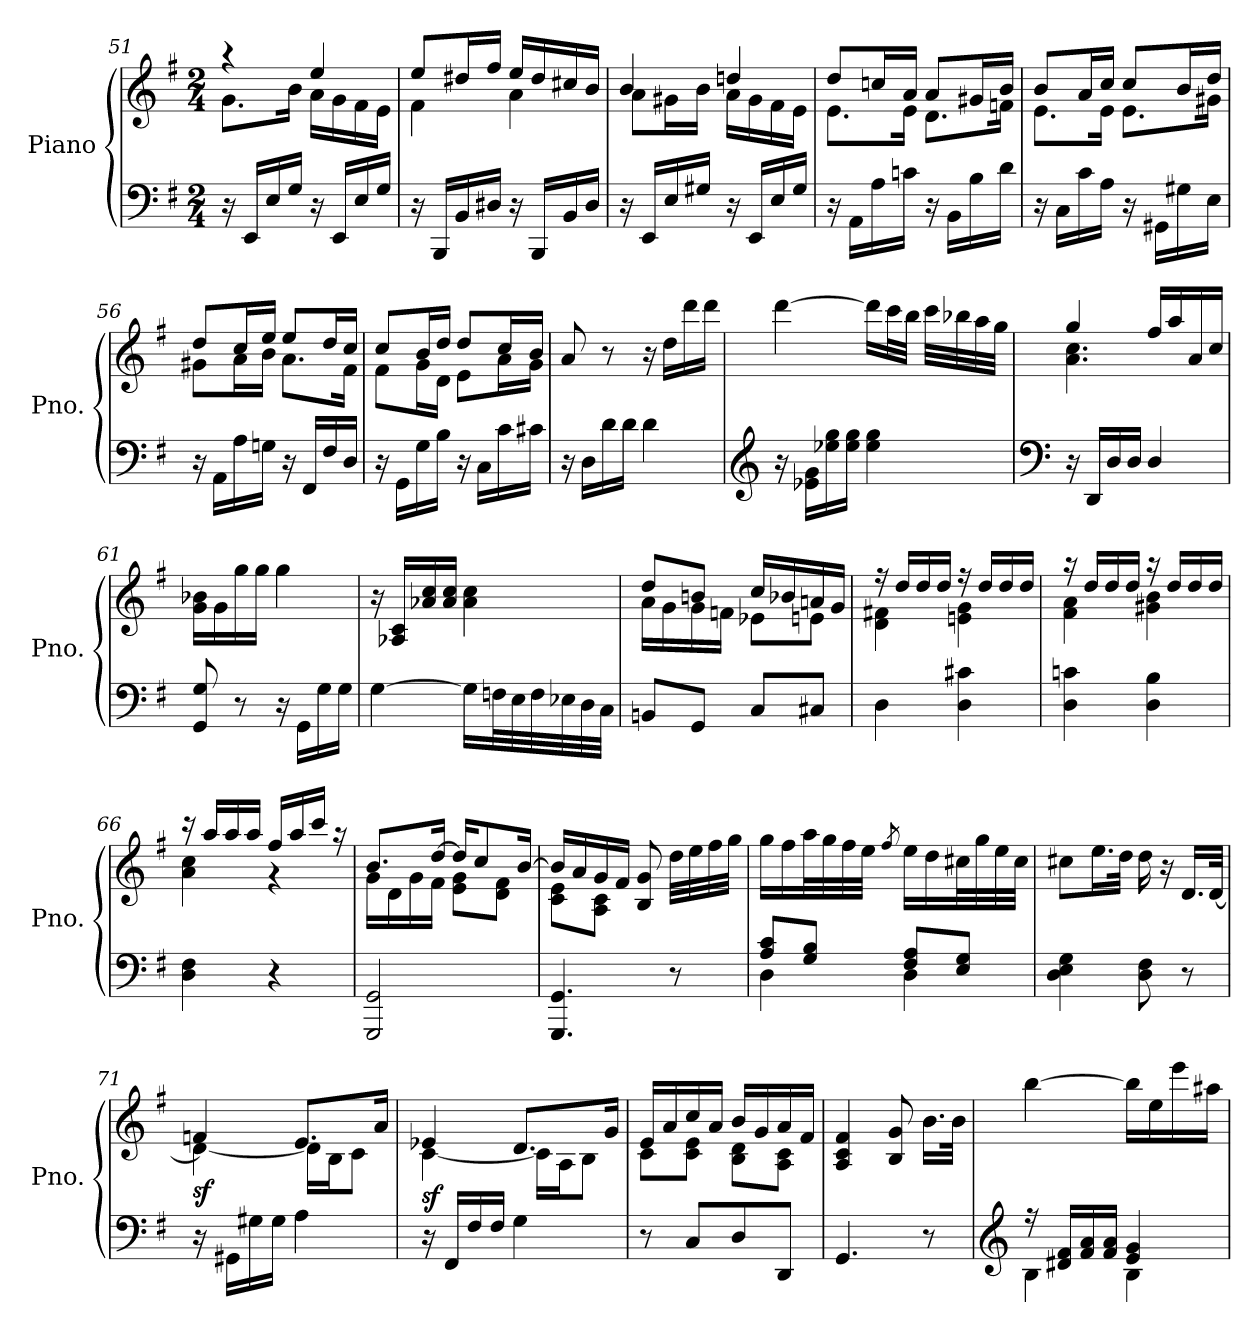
**kern	**kern	**dynam
*part1	*part1	*part1
*staff2	*staff1	*staff1/2
*I"Piano	*	*
*I'Pno.	*	*
*clefF4	*clefG2	*
*k[f#]	*k[f#]	*
*G:	*G:	*
*M2/4	*M2/4	*
=51	=51	=51
*	*^	*
16r	4r	8.g\L	.
16EE/LL	.	.	.
16E/	.	.	.
16G/JJ	.	16b\Jk	.
16r	4ee/	16a\LL	.
16EE/LL	.	16g\	.
16E/	.	16f#\	.
16G/JJ	.	16e\JJ	.
=52	=52	=52	=52
16r	8ee/L	4f#\	.
16BBB/LL	.	.	.
16BB/	16dd#X/L	.	.
16D#X/JJ	16ff#/JJ	.	.
16r	16ee/LL	4a\	.
16BBB/LL	16dd#/	.	.
16BB/	16cc#X/	.	.
16D#/JJ	16b/JJ	.	.
!!LO:PB:g=z	!!
=53	=53	=53	=53
16r	4b/	8a\L	.
16EE/LL	.	.	.
16E/	.	16g#X\L	.
16G#X/JJ	.	16b\JJ	.
16r	4ddn/	16a\LL	.
16EE/LL	.	16g#\	.
16E/	.	16f#\	.
16G#/JJ	.	16e\JJ	.
=54	=54	=54	=54
16r	8dd/L	8.e\L	.
16AA\LL	.	.	.
16A\	16ccn/L	.	.
16cn\JJ	16a/JJ	16e\Jk	.
16r	8a/L	8.d\L	.
16BB\LL	.	.	.
16B\	16g#X/L	.	.
16d\JJ	16b/JJ	16fn\Jk	.
!!LO:LB:g=z	!!
=55	=55	=55	=55
16r	8b/L	8.e\L	.
16C\LL	.	.	.
16c\	16a/L	.	.
16A\JJ	16cc/JJ	16e\Jk	.
16r	8cc/L	8.e\L	.
16GG#X\LL	.	.	.
16G#X\	16b/L	.	.
16E\JJ	16dd/JJ	16g#X\Jk	.
=56	=56	=56	=56
16r	8dd/L	8g#X\L	.
16AA\LL	.	.	.
16A\	16cc/L	16a\L	.
16Gn\JJ	16ee/JJ	16b\JJ	.
16r	8ee/L	8.a\L	.
16FF#/LL	.	.	.
16F#/	16dd/L	.	.
16D/JJ	16cc/JJ	16f#\Jk	.
=57	=57	=57	=57
16r	8cc/L	8f#\L	.
16GG\LL	.	.	.
16G\	16b/L	16g\L	.
16B\JJ	16dd/JJ	16d\JJ	.
16r	8dd/L	8e\L	.
16C\LL	.	.	.
16c\	16cc/L	16a\L	.
16c#X\JJ	16b/JJ	16g\JJ	.
*	*v	*v	*
=58	=58	=58
16r	8a/	.
16D\LL	.	.
16d\	8r	.
16d\JJ	.	.
4d\	16r	.
.	16dd\LL	.
.	16ddd\	.
.	16ddd\JJ	.
!!LO:LB:g=z
=59	=59	=59
*clefG2	*	*
16r	[4ddd\	.
16e-X\ 16g\LL	.	.
16ee-X\ 16gg\	.	.
16ee-\ 16gg\JJ	.	.
4ee-\ 4gg\	16ddd\LL]	.
.	32ccc\L	.
.	32bb\JJJ	.
.	32ccc\LLL	.
.	32bb-X\	.
.	32aa\	.
.	32gg\JJJ	.
!!LO:LB:g=z
=60	=60	=60
*clefF4	*	*
*	*^	*
16r	4gg/	4.a\ 4.cc\	.
16DD/LL	.	.	.
16D/	.	.	.
16D/JJ	.	.	.
4D/	16ff#/LL	.	.
.	16aa/	.	.
.	16a/	8ryy	.
.	16cc/JJ	.	.
*	*v	*v	*
=61	=61	=61
8GG/ 8G/	16g\ 16b-X\LL	.
.	16g\	.
8r	16gg\	.
.	16gg\JJ	.
16r	4gg\	.
16GG\LL	.	.
16G\	.	.
16G\JJ	.	.
=62	=62	=62
[4G\	16r	.
.	16A-X/ 16c/LL	.
.	16a-X/ 16cc/	.
.	16a-/ 16cc/JJ	.
16G\LL]	4a-\ 4cc\	.
32Fn\L	.	.
32E\	.	.
32F\	.	.
32E-X\	.	.
32D\	.	.
32C\JJJ	.	.
=63	=63	=63
*	*^	*
8BBn/L	8dd/L	16a\LL	.
.	.	16g\	.
8GG/J	8bn/J	16g\	.
.	.	16fn\JJ	.
8C/L	16cc/LL	8e-X\L	.
.	16b-X/	.	.
8C#X/J	16an/	8en\J	.
.	16g/JJ	.	.
!!LO:LB:g=z	!!
=64	=64	=64	=64
4D\	16r	4d\ 4f#X\	.
.	16dd/LL	.	.
.	16dd/	.	.
.	16dd/JJ	.	.
4D\ 4c#X\	16r	4en\ 4g\	.
.	16dd/LL	.	.
.	16dd/	.	.
.	16dd/JJ	.	.
!!LO:LB:g=z	!!
=65	=65	=65	=65
4D\ 4cn\	16r	4f#\ 4a\	.
.	16dd/LL	.	.
.	16dd/	.	.
.	16dd/JJ	.	.
4D\ 4B\	16r	4g#X\ 4b\	.
.	16dd/LL	.	.
.	16dd/	.	.
.	16dd/JJ	.	.
=66	=66	=66	=66
4D\ 4F#\	16r	4a\ 4cc\	.
.	16aa/LL	.	.
.	16aa/	.	.
.	16aa/JJ	.	.
4r	16ff#/LL	4r	.
.	16aa/	.	.
.	16ccc/JJ	.	.
.	16r	.	.
=67	=67	=67	=67
2GGG/ 2GG/	8.b/L	16g\LL	.
.	.	16d\	.
.	.	16g\	.
.	[16dd/Jk	16f#\JJ	.
.	16dd/KL]	8e\ 8g\L	.
.	8cc/	.	.
.	.	8d\ 8f#\J	.
.	[16b/Jk	.	.
=68	=68	=68	=68
4.GGG/ 4.GG/	16b/LL]	8c\ 8e\L	.
.	16a/	.	.
.	16g/	8A\ 8c\J	.
.	16f#/JJ	.	.
.	8B/ 8g/	4ryy	.
8r	32dd\LLL	.	.
.	32ee\	.	.
.	32ff#\	.	.
.	32gg\JJJ	.	.
*	*v	*v	*
!!LO:PB:g=z
=69	=69	=69
*^	*	*
8A/ 8c/L	4D\	16gg\LL	.
.	.	16ff#\	.
8G/ 8B/J	.	32aa\L	.
.	.	32gg\	.
.	.	32ff#\	.
.	.	32ee\JJJ	.
.	.	8qff#/	.
8F#/ 8A/L	4D\	16ee\LL	.
.	.	16dd\	.
8E/ 8G/J	.	32cc#X\L	.
.	.	32gg\	.
.	.	32ee\	.
.	.	32cc#\JJJ	.
*v	*v	*	*
!!LO:LB:g=z
=70	=70	=70
*	*^	*
4D\ 4E\ 4G\	8cc#X\L	4.ryy	.
.	16.ee\L	.	.
.	32dd\JJk	.	.
8D\ 8F#\	16dd\	.	.
.	16r	.	.
8r	8ryy	16.d/LL	.
.	.	[32d/JJk	.
=71	=71	=71	=71
!	!	!	!LO:DY:b
16r	4fn/	4d\_	sf
16GG#X\LL	.	.	.
16G#X\	.	.	.
16G#\JJ	.	.	.
4A\	8.e/L	16d\LL]	.
.	.	16B\J	.
.	.	8c\J	.
.	16a/Jk	.	.
=72	=72	=72	=72
!	!	!	!LO:DY:b
16r	4e-X/	[4c\	sf
16FF#/LL	.	.	.
16F#/	.	.	.
16F#/JJ	.	.	.
4G\	8.d/L	16c\LL]	.
.	.	16A\J	.
.	.	8B\J	.
.	16g/Jk	.	.
=73	=73	=73	=73
8r	16e/LL	8c\L	.
.	16a/	.	.
8C/L	16cc/	8c\ 8e\J	.
.	16a/JJ	.	.
8D/	16b/LL	8B\ 8d\L	.
.	16g/	.	.
8DD/J	16a/	8A\ 8c\J	.
.	16f#/JJ	.	.
*	*v	*v	*
=74	=74	=74
4.GG/	4A/ 4c/ 4f#/	.
.	8B/ 8g/	.
8r	16.b\LL	.
.	32b\JJk	.
!!LO:LB:g=z
=75	=75	=75
*clefG2	*	*
*^	*	*
16r	4B\	[4bb\	.
16d#X/ 16f#/LL	.	.	.
16f#/ 16a/	.	.	.
16f#/ 16a/JJ	.	.	.
4e/ 4g/	4B\	16bb\LL]	.
.	.	16ee\	.
.	.	16eee\	.
.	.	16aa#X\JJ	.
*v	*v	*	*
=	=	=
*-	*-	*-
